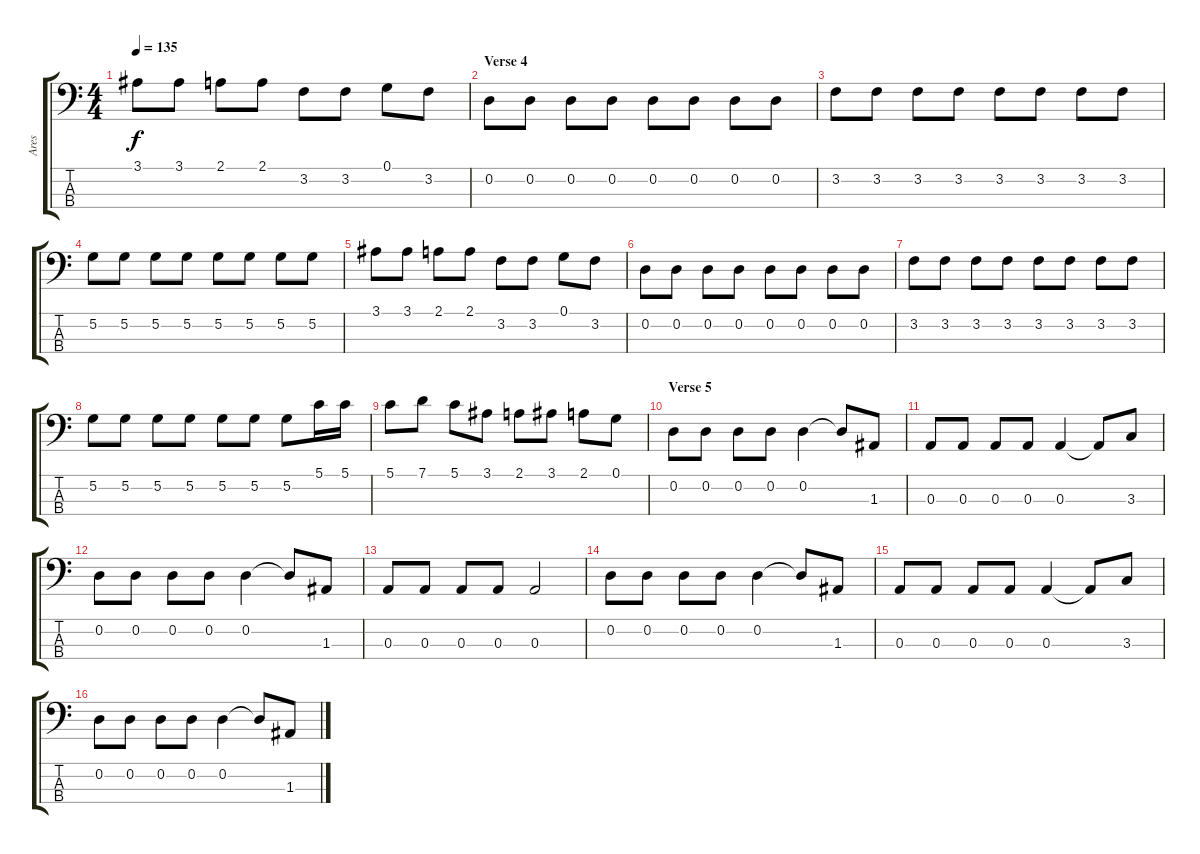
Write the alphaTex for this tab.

\track ("Ares" "Ares") {instrument electricbassfinger}
\staff {score tabs}
\tuning (G2 D2 A1 E1) {hide}
\ts (4 4)
\tempo 135
\clef f4
\ks c
3.1.8{dy f} 3.1.8 2.1.8 2.1.8 3.2.8 3.2.8 0.1.8 3.2.8 |
\section ("" "Verse 4")
0.2.8 0.2.8 0.2.8 0.2.8 0.2.8 0.2.8 0.2.8 0.2.8 |
3.2.8 3.2.8 3.2.8 3.2.8 3.2.8 3.2.8 3.2.8 3.2.8 |
5.2.8 5.2.8 5.2.8 5.2.8 5.2.8 5.2.8 5.2.8 5.2.8 |
3.1.8 3.1.8 2.1.8 2.1.8 3.2.8 3.2.8 0.1.8 3.2.8 |
0.2.8 0.2.8 0.2.8 0.2.8 0.2.8 0.2.8 0.2.8 0.2.8 |
3.2.8 3.2.8 3.2.8 3.2.8 3.2.8 3.2.8 3.2.8 3.2.8 |
5.2.8 5.2.8 5.2.8 5.2.8 5.2.8 5.2.8 5.2.8 5.1.16 5.1.16 |
5.1.8 7.1.8 5.1.8 3.1.8 2.1.8 3.1.8 2.1.8 0.1.8 |
\section ("" "Verse 5")
0.2.8 0.2.8 0.2.8 0.2.8 0.2.4 0.2{t}.8 1.3.8 |
0.3.8 0.3.8 0.3.8 0.3.8 0.3.4 0.3{t}.8 3.3.8 |
0.2.8 0.2.8 0.2.8 0.2.8 0.2.4 0.2{t}.8 1.3.8 |
0.3.8 0.3.8 0.3.8 0.3.8 0.3.2 |
0.2.8 0.2.8 0.2.8 0.2.8 0.2.4 0.2{t}.8 1.3.8 |
0.3.8 0.3.8 0.3.8 0.3.8 0.3.4 0.3{t}.8 3.3.8 |
0.2.8 0.2.8 0.2.8 0.2.8 0.2.4 0.2{t}.8 1.3.8
